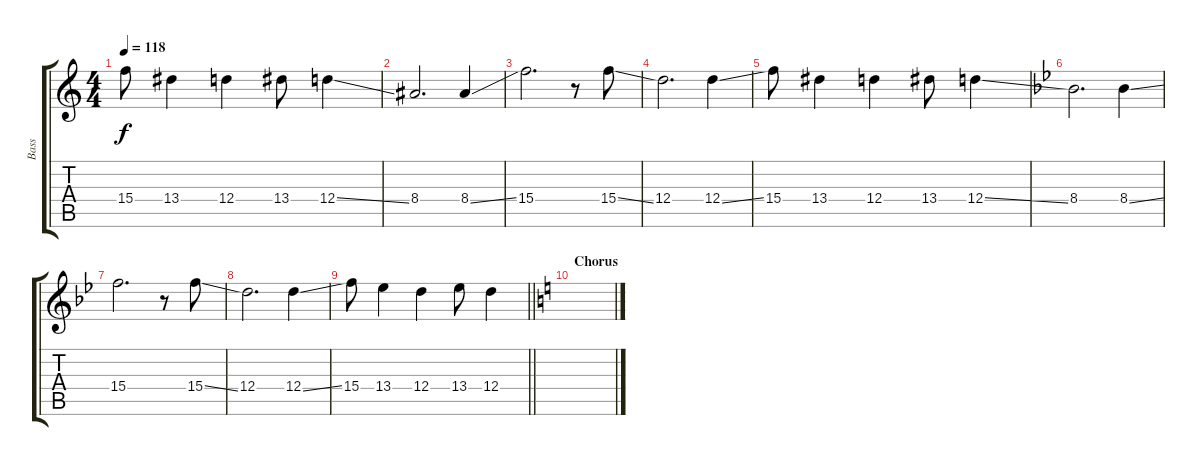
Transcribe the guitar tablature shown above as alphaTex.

\track ("Bass" "Bass") {instrument acousticguitarsteel}
\staff {score tabs}
\tuning (E4 B3 G3 D3 A2 E2) {hide}
\ts (4 4)
\tempo 118
\clef g2
\ks c
15.4.8{dy f} 13.4.4 12.4.4 13.4.8 12.4{ss}.4 |
8.4.2{d} 8.4{ss}.4 |
15.4.2{d} r.8 15.4{ss}.8 |
12.4.2{d} 12.4{ss}.4 |
15.4.8 13.4.4 12.4.4 13.4.8 12.4{ss}.4 |
\ks bb
8.4.2{d} 8.4{ss}.4 |
15.4.2{d} r.8 15.4{ss}.8 |
12.4.2{d} 12.4{ss}.4 |
\barLineRight lightlight
15.4.8 13.4.4 12.4.4 13.4.8 12.4.4 |
\section ("" "Chorus")
\ks c
